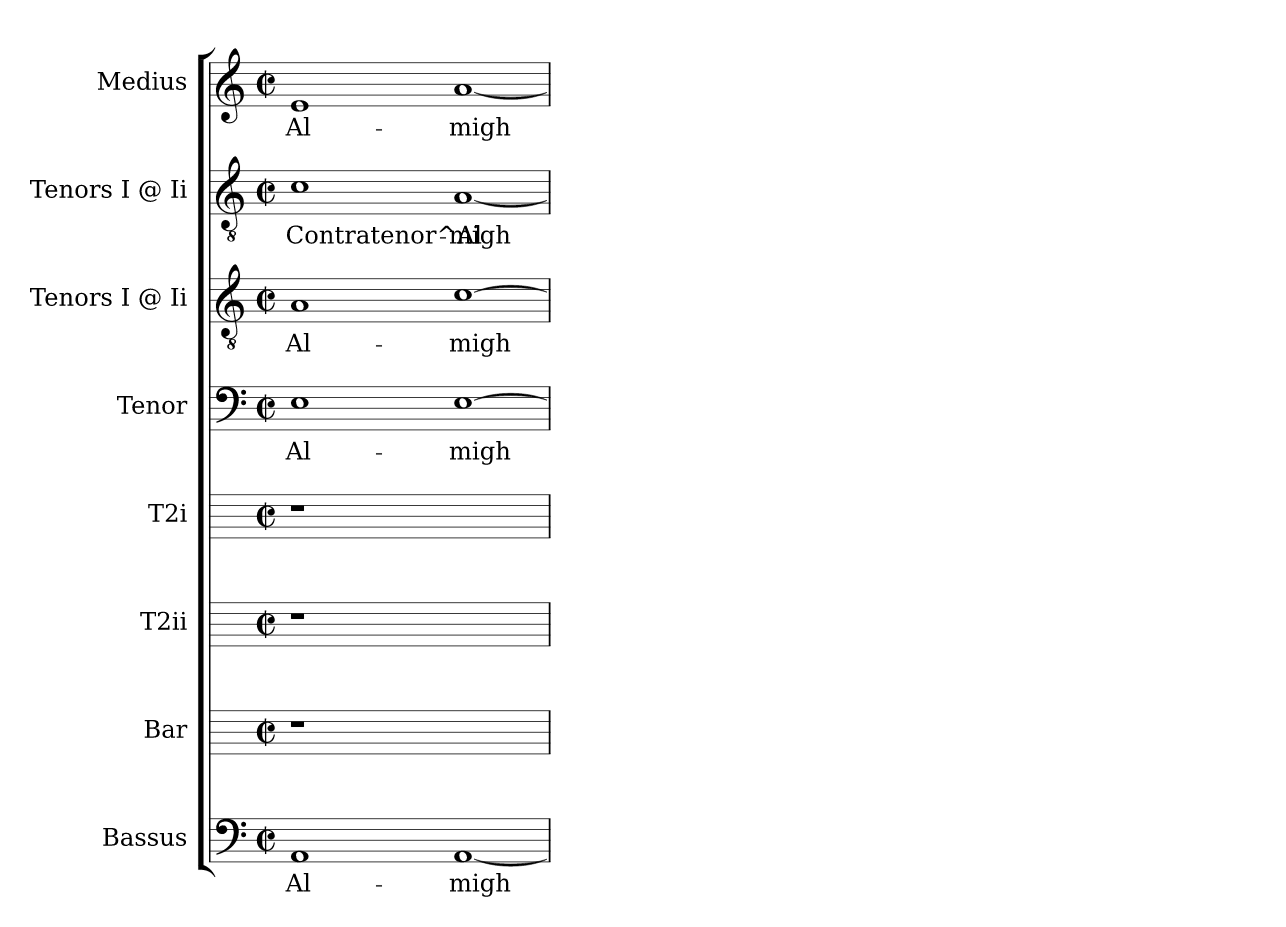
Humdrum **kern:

**kern	**text	**kern	**kern	**kern	**kern	**text	**kern	**text	**kern	**text	**kern	**text
*part8	*part8	*part7	*part6	*part5	*part4	*part4	*part3	*part3	*part2	*part2	*part1	*part1
*staff8	*staff8	*staff7	*staff6	*staff5	*staff4	*staff4	*staff3	*staff3	*staff2	*staff2	*staff1	*staff1
*I"Bassus	*	*I"Bar	*I"T2ii	*I"T2i	*I"Tenor	*	*I"Tenors I @ Ii	*	*I"Tenors I @ Ii	*	*I"Medius	*
*I'B	*	*I'Bar	*I'T2ii	*I'T2i	*	*	*	*	*	*	*I'M	*
!!LO:PB:g=z
*stria5	*	*stria5	*stria5	*stria5	*stria5	*	*stria5	*	*stria5	*	*stria5	*
*clefF4	*	*	*	*	*clefF4	*	*clefGv2	*	*clefGv2	*	*clefG2	*
*k[]	*	*k[]	*k[]	*k[]	*k[]	*	*k[]	*	*k[]	*	*k[]	*
*C:	*	*C:	*C:	*C:	*C:	*	*C:	*	*C:	*	*C:	*
*M2/2	*	*M2/2	*M2/2	*M2/2	*M2/2	*	*M2/2	*	*M2/2	*	*M2/2	*
*met(c|)	*	*met(c|)	*met(c|)	*met(c|)	*met(c|)	*	*met(c|)	*	*met(c|)	*	*met(c|)	*
=1	=1	=1	=1	=1	=1	=1	=1	=1	=1	=1	=1	=1
!	!LO:LY:b:cj	!	!	!	!	!LO:LY:b:cj	!	!LO:LY:b:cj	!	!LO:LY:b:rj	!	!LO:LY:b:cj
1AA	Al-	1r	1r	1r	1E	Al-	1A	Al-	1c	Contratenor^Al-	1e	Al-
!	!LO:LY:b:cj	!	!	!	!	!LO:LY:b:cj	!	!LO:LY:b:cj	!	!LO:LY:b:rj	!	!LO:LY:b:cj
[<1AA	-migh-	1ryy	1ryy	1ryy	[>1E	-migh-	[>1c	-migh-	[<1A	-migh-	[<1a	-migh-
=	=	=	=	=	=	=	=	=	=	=	=	=
*-	*-	*-	*-	*-	*-	*-	*-	*-	*-	*-	*-	*-
